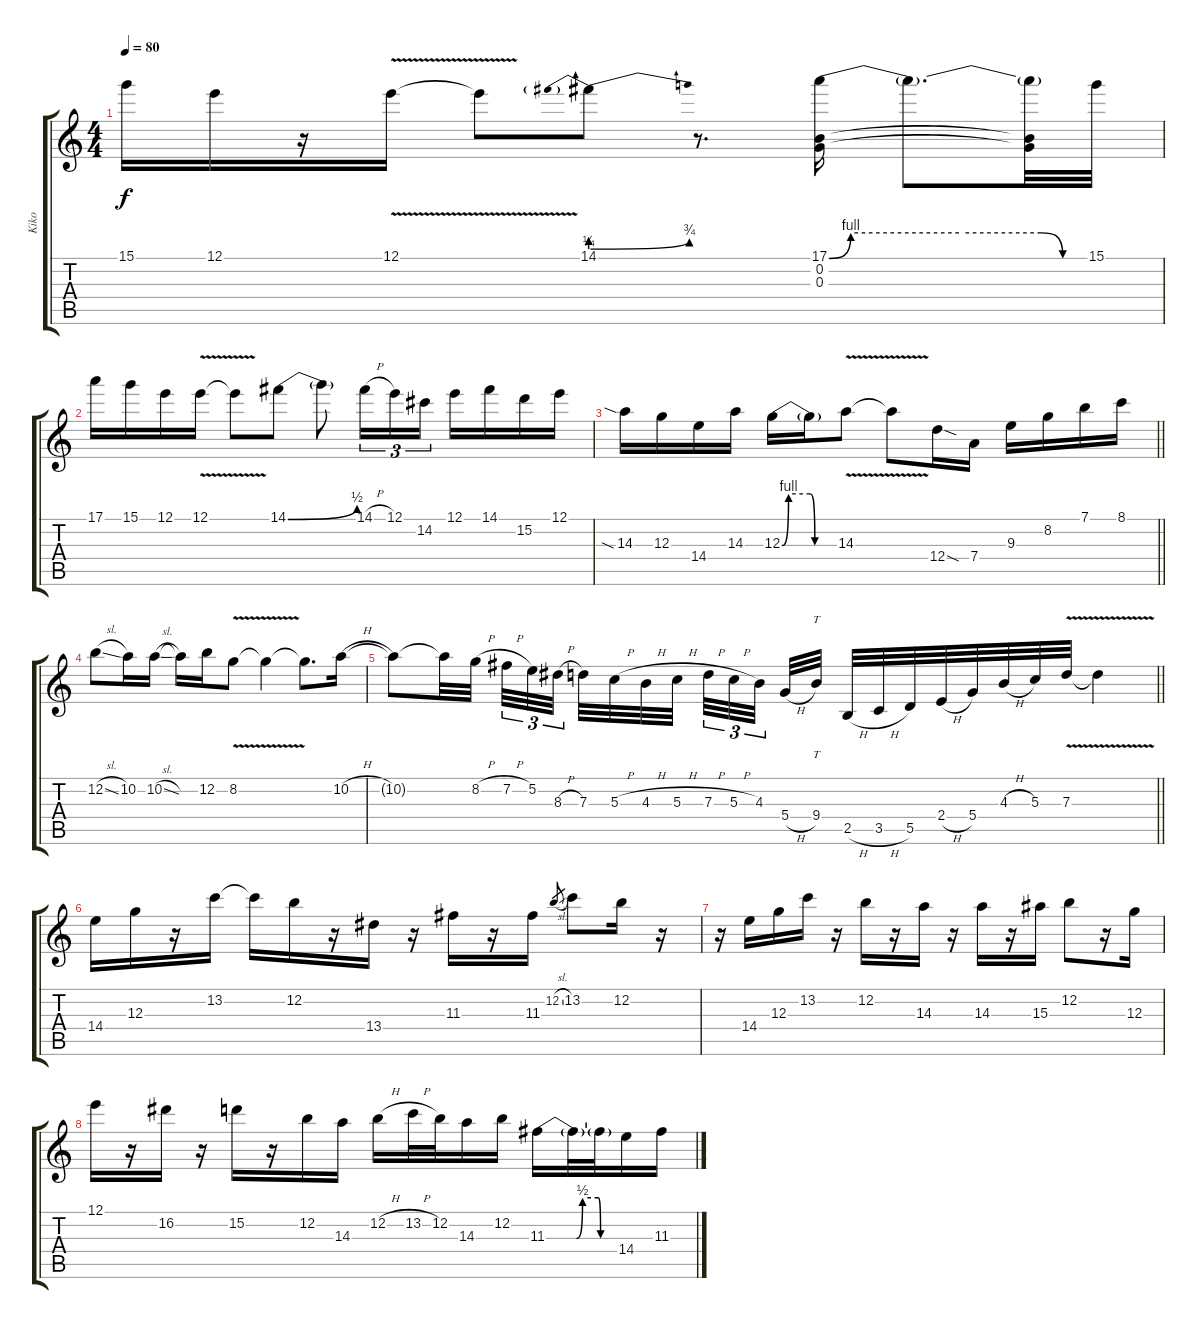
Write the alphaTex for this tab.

\track ("Kiko" "Kiko") {instrument distortionguitar}
\staff {score tabs}
\tuning (E4 B3 G3 D3 A2 E2) {hide}
\ts (4 4)
\tempo 80
\clef g2
\ks c
15.1.16{dy f} 12.1.16 r.16 12.1{v}.16 12.1{t}.8 14.1{be (prebendbend 0 1 60 3)}.8 r.8{d} (17.1{be (custom 0 0 5 4 15 4 30 4 49 4 54 0 60 0)} 0.2 0.3).16 17.1{t}.8{d} (17.1{t} 0.2{t} 0.3{t}).32 15.1.32 |
17.1.16 15.1.16 12.1.16 12.1{v}.16 12.1{t}.8 14.1{be (bend 0 0 60 2)}.8 14.1{t}.8 14.1{h}.16{tu (3 2)} 12.1.16{tu (3 2)} 14.2.16{tu (3 2)} 12.1.16 14.1.16 15.2.16 12.1.16 |
\barLineRight lightlight
14.3{sia}.16 12.3.16 14.4.16 14.3.16 12.3{be (custom 0 0 7 4 30 4 35 0 45 0 60 0)}.16 12.3{t}.16 14.3{v}.8 14.3{t}.8 12.4{sod}.16 7.4.16 9.3.16 8.2.16 7.1.16 8.1.16 |
12.2{sl}.8 10.2.16 10.2{sl}.16 10.2{t}.16 12.2.16 8.2{v}.8 8.2{t}.4 8.2{t}.8{d} 10.2{h}.16 |
\barLineRight lightlight
10.2{t}.8 10.2{t}.32 8.2{h}.32{beam splitsecondary} 7.2{h}.32{tu (3 2)} 5.2.32{tu (3 2)} 8.3{h}.32{tu (3 2)} 7.3.32 5.3{h}.32 4.3{h}.32 5.3{h}.32{beam splitsecondary} 7.3{h}.32{tu (3 2)} 5.3{h}.32{tu (3 2)} 4.3.32{tu (3 2) beam splitsecondary} 5.4{h}.32 9.4.32{tt} 2.5{h}.32 3.5{h}.32 5.5.32 2.4{h}.32 5.4.32 4.3{h}.32 5.3.32 7.3{v}.32 7.3{t}.4 |
14.4.16 12.3.16 r.16 13.2.16 13.2{t}.16 12.2.16 r.16 13.4.16 r.16 11.3.16 r.16 11.3.16 12.2{sl}.8{gr} 13.2.8 12.2.16 r.16 |
r.16 14.4.16 12.3.16 13.2.16 r.16 12.2.16 r.16 14.3.16 r.16 14.3.16 r.16 15.3.16 12.2.8 r.16 12.3.16 |
12.1.16 r.16 16.2.16 r.16 15.2.16 r.16 12.2.16 14.3.16 12.2{h}.16 13.2{h}.32 12.2.32 14.3.16 12.2.16 11.3{be (custom 0 0 25 0 30 2 43 2 45 0 60 0)}.16 11.3{t}.32 11.3{t}.32 14.4.16 11.3.16
